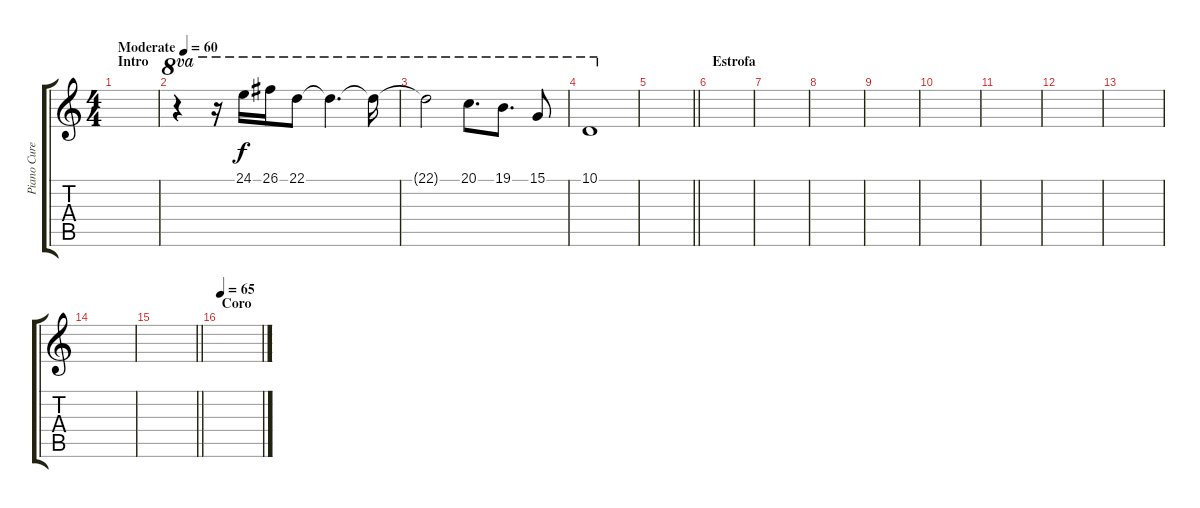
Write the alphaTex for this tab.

\track ("Piano Curedas" "Piano Cure") {instrument stringensemble1}
\staff {score tabs}
\tuning (E4 B3 G3 D3 A2 E2) {hide}
\ts (4 4)
\section ("" "Intro")
\tempo (60 "Moderate")
\clef g2
\ks c
|
r.4{ot 8va} r.16{ot 8va} 24.1.16{ot 8va} 26.1.16{ot 8va} 22.1.8{ot 8va} 22.1{t}.4{d ot 8va} 22.1{t}.16{ot 8va} |
22.1{t}.2{ot 8va} 20.1.8{d ot 8va} 19.1.8{d ot 8va} 15.1.8{ot 8va} |
10.1.1{ot 8va} |
\barLineRight lightlight
|
\section ("" "Estrofa")
|
|
|
|
|
|
|
|
|
\barLineRight lightlight
|
\section ("" "Coro")
\tempo 65
